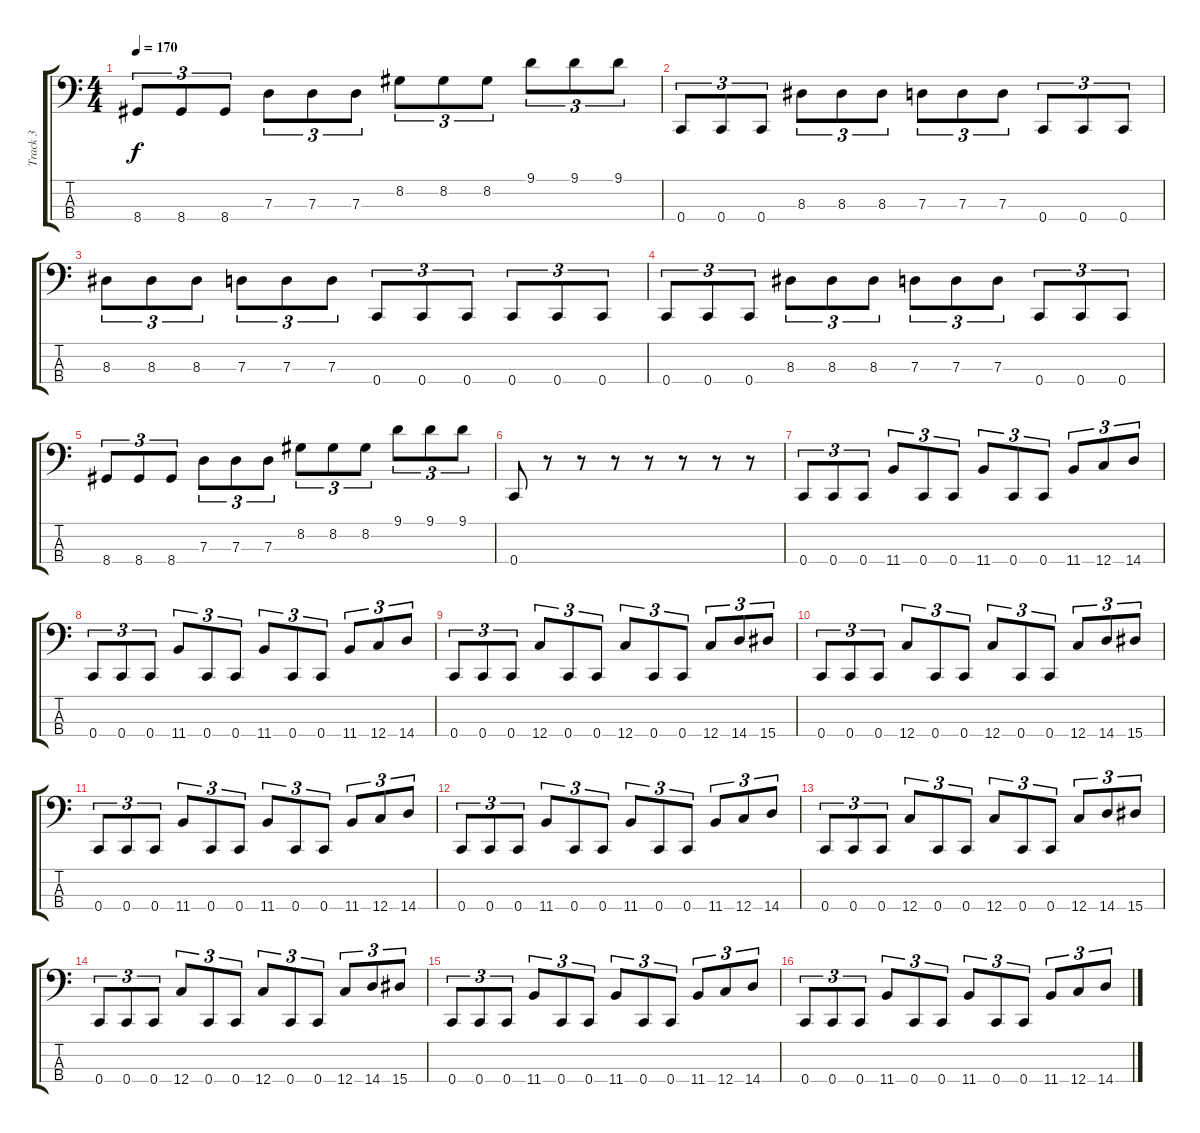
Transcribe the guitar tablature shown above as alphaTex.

\track ("Track 3" "Track 3") {instrument electricbasspick}
\staff {score tabs}
\tuning (F2 C2 G1 C1) {hide}
\ts (4 4)
\tempo 170
\clef f4
\ks c
8.4.8{tu (3 2) dy f} 8.4.8{tu (3 2)} 8.4.8{tu (3 2)} 7.3.8{tu (3 2)} 7.3.8{tu (3 2)} 7.3.8{tu (3 2)} 8.2.8{tu (3 2)} 8.2.8{tu (3 2)} 8.2.8{tu (3 2)} 9.1.8{tu (3 2)} 9.1.8{tu (3 2)} 9.1.8{tu (3 2)} |
0.4.8{tu (3 2)} 0.4.8{tu (3 2)} 0.4.8{tu (3 2)} 8.3.8{tu (3 2)} 8.3.8{tu (3 2)} 8.3.8{tu (3 2)} 7.3.8{tu (3 2)} 7.3.8{tu (3 2)} 7.3.8{tu (3 2)} 0.4.8{tu (3 2)} 0.4.8{tu (3 2)} 0.4.8{tu (3 2)} |
8.3.8{tu (3 2)} 8.3.8{tu (3 2)} 8.3.8{tu (3 2)} 7.3.8{tu (3 2)} 7.3.8{tu (3 2)} 7.3.8{tu (3 2)} 0.4.8{tu (3 2)} 0.4.8{tu (3 2)} 0.4.8{tu (3 2)} 0.4.8{tu (3 2)} 0.4.8{tu (3 2)} 0.4.8{tu (3 2)} |
0.4.8{tu (3 2)} 0.4.8{tu (3 2)} 0.4.8{tu (3 2)} 8.3.8{tu (3 2)} 8.3.8{tu (3 2)} 8.3.8{tu (3 2)} 7.3.8{tu (3 2)} 7.3.8{tu (3 2)} 7.3.8{tu (3 2)} 0.4.8{tu (3 2)} 0.4.8{tu (3 2)} 0.4.8{tu (3 2)} |
8.4.8{tu (3 2)} 8.4.8{tu (3 2)} 8.4.8{tu (3 2)} 7.3.8{tu (3 2)} 7.3.8{tu (3 2)} 7.3.8{tu (3 2)} 8.2.8{tu (3 2)} 8.2.8{tu (3 2)} 8.2.8{tu (3 2)} 9.1.8{tu (3 2)} 9.1.8{tu (3 2)} 9.1.8{tu (3 2)} |
0.4.8 r.8 r.8 r.8 r.8 r.8 r.8 r.8 |
0.4.8{tu (3 2)} 0.4.8{tu (3 2)} 0.4.8{tu (3 2)} 11.4.8{tu (3 2)} 0.4.8{tu (3 2)} 0.4.8{tu (3 2)} 11.4.8{tu (3 2)} 0.4.8{tu (3 2)} 0.4.8{tu (3 2)} 11.4.8{tu (3 2)} 12.4.8{tu (3 2)} 14.4.8{tu (3 2)} |
0.4.8{tu (3 2)} 0.4.8{tu (3 2)} 0.4.8{tu (3 2)} 11.4.8{tu (3 2)} 0.4.8{tu (3 2)} 0.4.8{tu (3 2)} 11.4.8{tu (3 2)} 0.4.8{tu (3 2)} 0.4.8{tu (3 2)} 11.4.8{tu (3 2)} 12.4.8{tu (3 2)} 14.4.8{tu (3 2)} |
0.4.8{tu (3 2)} 0.4.8{tu (3 2)} 0.4.8{tu (3 2)} 12.4.8{tu (3 2)} 0.4.8{tu (3 2)} 0.4.8{tu (3 2)} 12.4.8{tu (3 2)} 0.4.8{tu (3 2)} 0.4.8{tu (3 2)} 12.4.8{tu (3 2)} 14.4.8{tu (3 2)} 15.4.8{tu (3 2)} |
0.4.8{tu (3 2)} 0.4.8{tu (3 2)} 0.4.8{tu (3 2)} 12.4.8{tu (3 2)} 0.4.8{tu (3 2)} 0.4.8{tu (3 2)} 12.4.8{tu (3 2)} 0.4.8{tu (3 2)} 0.4.8{tu (3 2)} 12.4.8{tu (3 2)} 14.4.8{tu (3 2)} 15.4.8{tu (3 2)} |
0.4.8{tu (3 2)} 0.4.8{tu (3 2)} 0.4.8{tu (3 2)} 11.4.8{tu (3 2)} 0.4.8{tu (3 2)} 0.4.8{tu (3 2)} 11.4.8{tu (3 2)} 0.4.8{tu (3 2)} 0.4.8{tu (3 2)} 11.4.8{tu (3 2)} 12.4.8{tu (3 2)} 14.4.8{tu (3 2)} |
0.4.8{tu (3 2)} 0.4.8{tu (3 2)} 0.4.8{tu (3 2)} 11.4.8{tu (3 2)} 0.4.8{tu (3 2)} 0.4.8{tu (3 2)} 11.4.8{tu (3 2)} 0.4.8{tu (3 2)} 0.4.8{tu (3 2)} 11.4.8{tu (3 2)} 12.4.8{tu (3 2)} 14.4.8{tu (3 2)} |
0.4.8{tu (3 2)} 0.4.8{tu (3 2)} 0.4.8{tu (3 2)} 12.4.8{tu (3 2)} 0.4.8{tu (3 2)} 0.4.8{tu (3 2)} 12.4.8{tu (3 2)} 0.4.8{tu (3 2)} 0.4.8{tu (3 2)} 12.4.8{tu (3 2)} 14.4.8{tu (3 2)} 15.4.8{tu (3 2)} |
0.4.8{tu (3 2)} 0.4.8{tu (3 2)} 0.4.8{tu (3 2)} 12.4.8{tu (3 2)} 0.4.8{tu (3 2)} 0.4.8{tu (3 2)} 12.4.8{tu (3 2)} 0.4.8{tu (3 2)} 0.4.8{tu (3 2)} 12.4.8{tu (3 2)} 14.4.8{tu (3 2)} 15.4.8{tu (3 2)} |
0.4.8{tu (3 2)} 0.4.8{tu (3 2)} 0.4.8{tu (3 2)} 11.4.8{tu (3 2)} 0.4.8{tu (3 2)} 0.4.8{tu (3 2)} 11.4.8{tu (3 2)} 0.4.8{tu (3 2)} 0.4.8{tu (3 2)} 11.4.8{tu (3 2)} 12.4.8{tu (3 2)} 14.4.8{tu (3 2)} |
0.4.8{tu (3 2)} 0.4.8{tu (3 2)} 0.4.8{tu (3 2)} 11.4.8{tu (3 2)} 0.4.8{tu (3 2)} 0.4.8{tu (3 2)} 11.4.8{tu (3 2)} 0.4.8{tu (3 2)} 0.4.8{tu (3 2)} 11.4.8{tu (3 2)} 12.4.8{tu (3 2)} 14.4.8{tu (3 2)}
